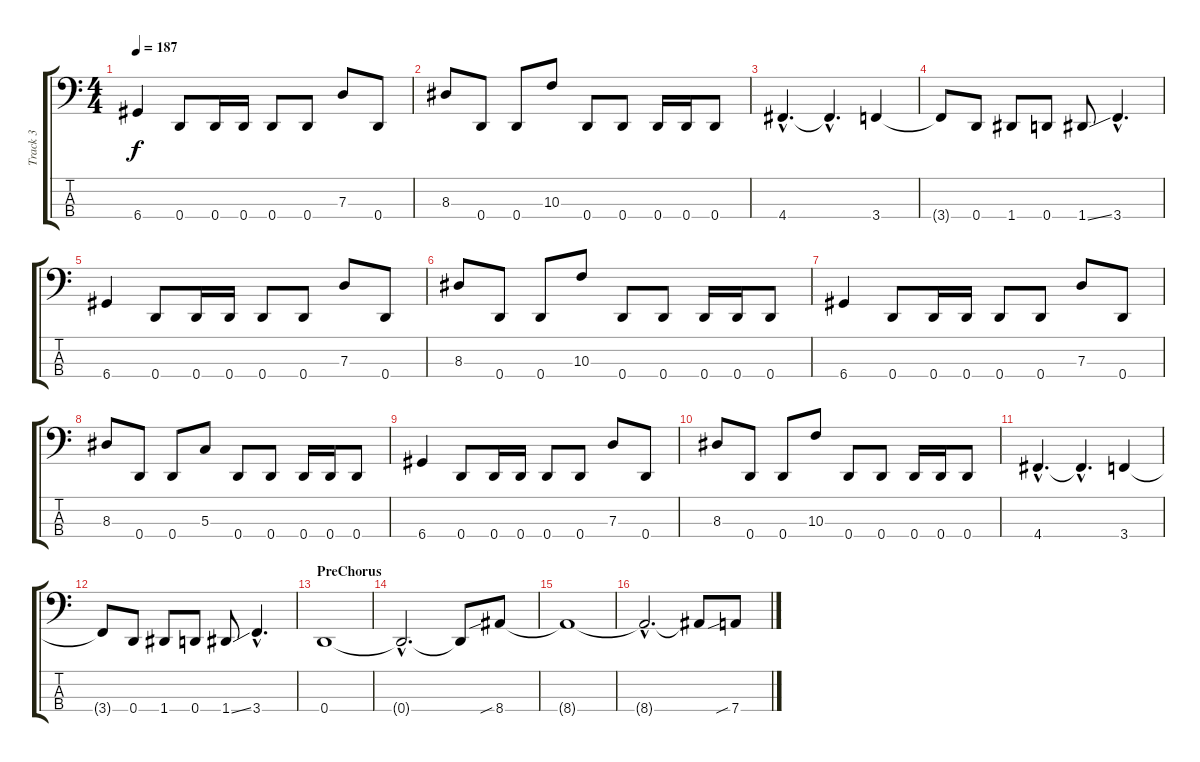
\track ("Track 3" "Track 3") {instrument electricbassfinger}
\staff {score tabs}
\tuning (F2 C2 G1 D1) {hide}
\ts (4 4)
\tempo 187
\clef f4
\ks c
6.4.4{dy f} 0.4.8 0.4.16 0.4.16 0.4.8 0.4.8 7.3.8 0.4.8 |
8.3.8 0.4.8 0.4.8 10.3.8 0.4.8 0.4.8 0.4.16 0.4.16 0.4.8 |
4.4{hac}.4{d} 4.4{hac t}.4{d} 3.4.4 |
3.4{t}.8 0.4.8 1.4.8 0.4.8 1.4{ss}.8 3.4{hac}.4{d} |
6.4.4 0.4.8 0.4.16 0.4.16 0.4.8 0.4.8 7.3.8 0.4.8 |
8.3.8 0.4.8 0.4.8 10.3.8 0.4.8 0.4.8 0.4.16 0.4.16 0.4.8 |
6.4.4 0.4.8 0.4.16 0.4.16 0.4.8 0.4.8 7.3.8 0.4.8 |
8.3.8 0.4.8 0.4.8 5.3.8 0.4.8 0.4.8 0.4.16 0.4.16 0.4.8 |
6.4.4 0.4.8 0.4.16 0.4.16 0.4.8 0.4.8 7.3.8 0.4.8 |
8.3.8 0.4.8 0.4.8 10.3.8 0.4.8 0.4.8 0.4.16 0.4.16 0.4.8 |
4.4{hac}.4{d} 4.4{hac t}.4{d} 3.4.4 |
3.4{t}.8 0.4.8 1.4.8 0.4.8 1.4{ss}.8 3.4{hac}.4{d} |
\section ("" "PreChorus")
0.4.1 |
0.4{hac t}.2{d} 0.4{t}.8 8.4{sib}.8 |
8.4{t}.1 |
8.4{hac t}.2{d} 8.4{t}.8 7.4{sib}.8
